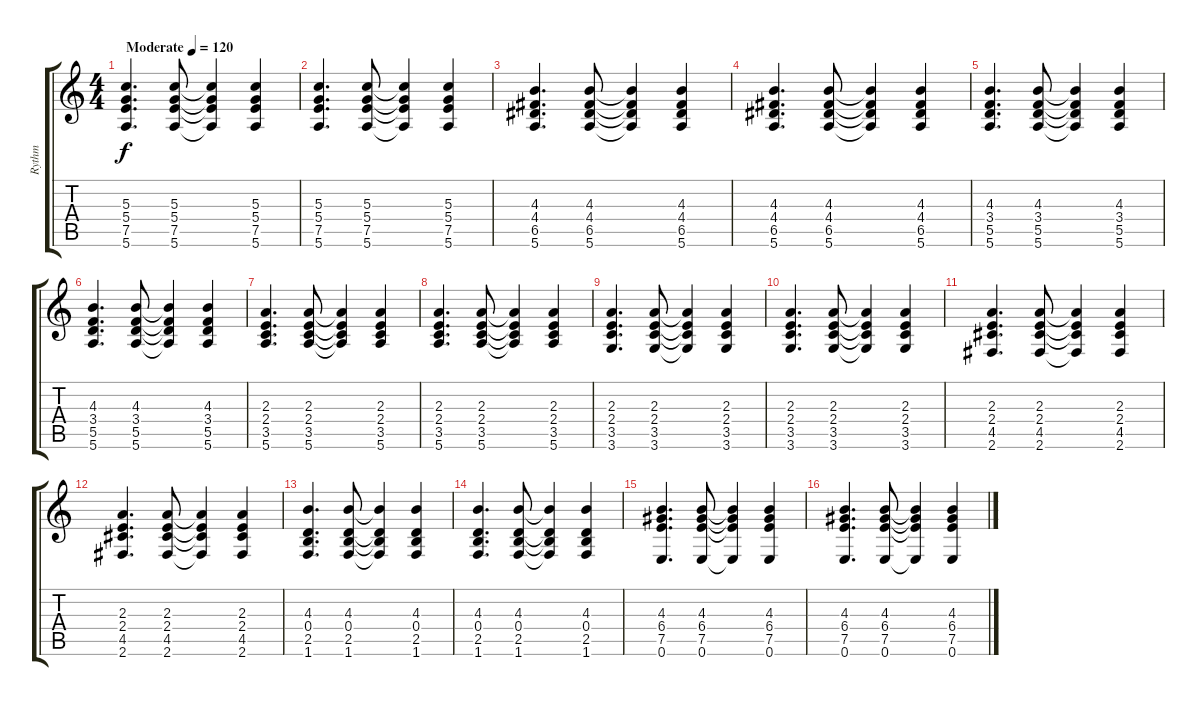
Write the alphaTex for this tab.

\track ("Rythm" "Rythm") {instrument acousticguitarsteel}
\staff {score tabs}
\tuning (E4 B3 G3 D3 A2 E2) {hide}
\ts (4 4)
\tempo (120 "Moderate")
\clef g2
\ks c
(5.3 5.4 7.5 5.6).4{d dy f instrument acousticguitarsteel} (5.3 5.4 7.5 5.6).8 (5.3{t} 5.4{t} 7.5{t} 5.6{t}).4 (5.3 5.4 7.5 5.6).4 |
(5.3 5.4 7.5 5.6).4{d} (5.3 5.4 7.5 5.6).8 (5.3{t} 5.4{t} 7.5{t} 5.6{t}).4 (5.3 5.4 7.5 5.6).4 |
(4.3 4.4 6.5 5.6).4{d} (4.3 4.4 6.5 5.6).8 (4.3{t} 4.4{t} 6.5{t} 5.6{t}).4 (4.3 4.4 6.5 5.6).4 |
(4.3 4.4 6.5 5.6).4{d} (4.3 4.4 6.5 5.6).8 (4.3{t} 4.4{t} 6.5{t} 5.6{t}).4 (4.3 4.4 6.5 5.6).4 |
(4.3 3.4 5.5 5.6).4{d} (4.3 3.4 5.5 5.6).8 (4.3{t} 3.4{t} 5.5{t} 5.6{t}).4 (4.3 3.4 5.5 5.6).4 |
(4.3 3.4 5.5 5.6).4{d} (4.3 3.4 5.5 5.6).8 (4.3{t} 3.4{t} 5.5{t} 5.6{t}).4 (4.3 3.4 5.5 5.6).4 |
(2.3 2.4 3.5 5.6).4{d} (2.3 2.4 3.5 5.6).8 (2.3{t} 2.4{t} 3.5{t} 5.6{t}).4 (2.3 2.4 3.5 5.6).4 |
(2.3 2.4 3.5 5.6).4{d} (2.3 2.4 3.5 5.6).8 (2.3{t} 2.4{t} 3.5{t} 5.6{t}).4 (2.3 2.4 3.5 5.6).4 |
(2.3 2.4 3.5 3.6).4{d} (2.3 2.4 3.5 3.6).8 (2.3{t} 2.4{t} 3.5{t} 3.6{t}).4 (2.3 2.4 3.5 3.6).4 |
(2.3 2.4 3.5 3.6).4{d} (2.3 2.4 3.5 3.6).8 (2.3{t} 2.4{t} 3.5{t} 3.6{t}).4 (2.3 2.4 3.5 3.6).4 |
(2.3 2.4 4.5 2.6).4{d} (2.3 2.4 4.5 2.6).8 (2.3{t} 2.4{t} 4.5{t} 2.6{t}).4 (2.3 2.4 4.5 2.6).4 |
(2.3 2.4 4.5 2.6).4{d} (2.3 2.4 4.5 2.6).8 (2.3{t} 2.4{t} 4.5{t} 2.6{t}).4 (2.3 2.4 4.5 2.6).4 |
(4.3 0.4 2.5 1.6).4{d} (4.3 0.4 2.5 1.6).8 (4.3{t} 0.4{t} 2.5{t} 1.6{t}).4 (4.3 0.4 2.5 1.6).4 |
(4.3 0.4 2.5 1.6).4{d} (4.3 0.4 2.5 1.6).8 (4.3{t} 0.4{t} 2.5{t} 1.6{t}).4 (4.3 0.4 2.5 1.6).4 |
(4.3 6.4 7.5 0.6).4{d} (4.3 6.4 7.5 0.6).8 (4.3{t} 6.4{t} 7.5{t} 0.6{t}).4 (4.3 6.4 7.5 0.6).4 |
(4.3 6.4 7.5 0.6).4{d} (4.3 6.4 7.5 0.6).8 (4.3{t} 6.4{t} 7.5{t} 0.6{t}).4 (4.3 6.4 7.5 0.6).4
